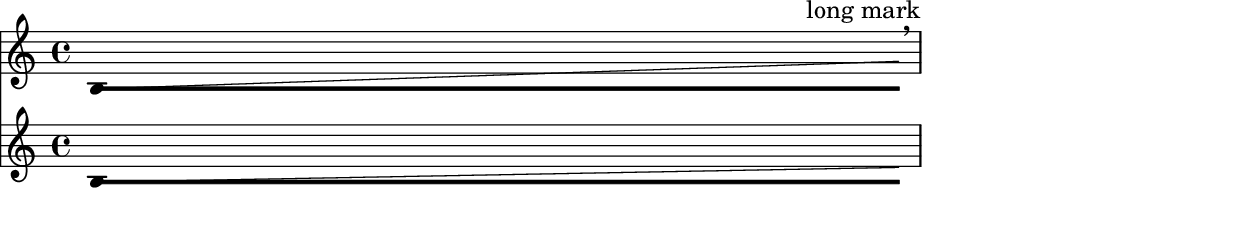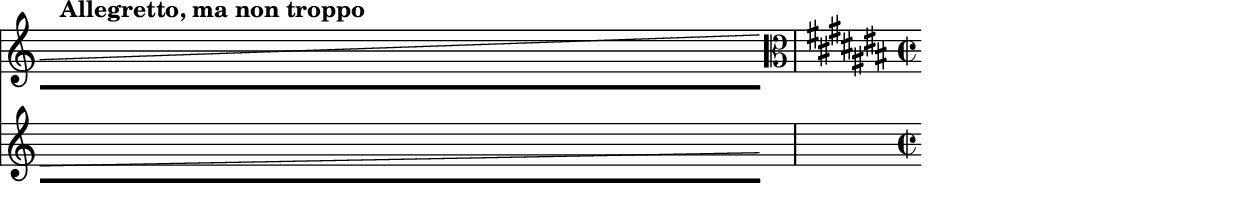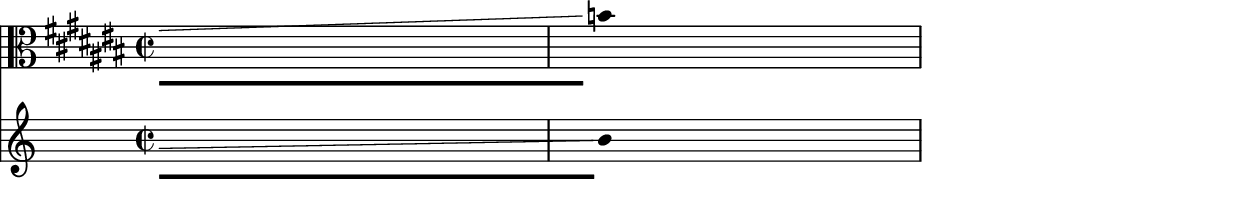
%% Generated by lilypond-book
%% Options: [exampleindent=10.16\mm,indent=0\mm,line-width=160\mm,paper-height=845.047\pt,paper-width=597.508\pt,papersize='(cons (* 597.508 pt) (* 845.047 pt))]
\include "lilypond-book-preamble.ly"


% ****************************************************************
% Start cut-&-pastable-section
% ****************************************************************

#(ly:set-option 'eps-box-padding 3.000000)



\paper {
  #(set-paper-size '(cons (* 597.508 pt) (* 845.047 pt)))
  indent = 0\mm
  line-width = 160\mm
  % offset the left padding, also add 1mm as lilypond creates cropped
  % images with a little space on the right
  line-width = #(- line-width (* mm  3.000000) (* mm 1))
}

\layout {
  
}




% ****************************************************************
% ly snippet:
% ****************************************************************
\sourcefilename "/lilypond-2.25.16/input/regression/duration-line-at-line-break.ly"
\sourcefileline 0
\version "2.23.14"

\header {
  texidoc = "At line break a broken @code{DurationLine}, like @code{Glissando},
avoids items with @code{break-aligned-interface}, like @code{KeySignature},
@code{BreathingSign} etc., but not items with the
@code{break-alignable-interface}, like @code{TextMark},
@code{MetronomeMark}, etc.."
}

\layout {
  \context {
    \Voice
    \consists "Duration_line_engraver"
    \omit Stem
    \omit Flag
    \omit Beam
    \override NoteHead.duration-log = 2
    \override Glissando.breakable = ##t
  }
}

<<
  \new Staff {
    b1\-\glissando
    \break
    \textEndMark "long mark"
    \tempo "Allegretto, ma non troppo"
    \breathe
    s
    \break
    \key cis \major
    \time 2/2
    \clef "alto"
    s
    b'
  }
  \new Staff {
    b1\-\glissando
    \break
    s
    \break
    s
    b'
  }
>>



% ****************************************************************
% end ly snippet
% ****************************************************************
